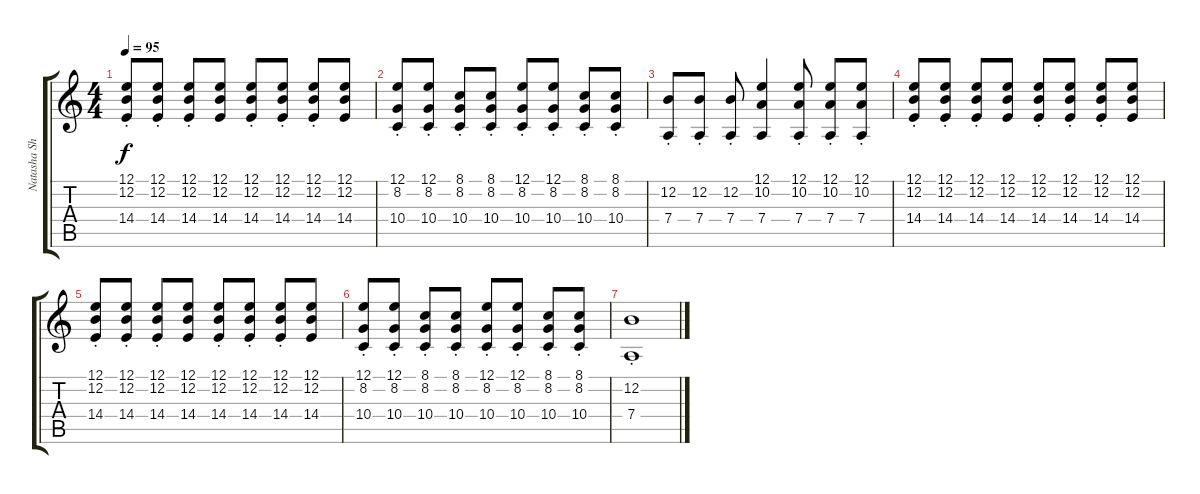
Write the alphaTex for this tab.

\track ("Natasha Shneider" "Natasha Sh") {instrument electricgrandpiano}
\staff {score tabs}
\tuning (E4 B3 G3 D3 A2 E2) {hide}
\ts (4 4)
\tempo 95
\clef g2
\ks c
(12.1{st} 12.2{st} 14.4{st}).8{dy f} (12.1{st} 12.2{st} 14.4{st}).8 (12.1{st} 12.2{st} 14.4{st}).8 (12.1 12.2 14.4).8 (12.1{st} 12.2{st} 14.4{st}).8 (12.1{st} 12.2{st} 14.4{st}).8 (12.1{st} 12.2{st} 14.4{st}).8 (12.1 12.2 14.4).8 |
(12.1{st} 8.2 10.4).8 (12.1{st} 8.2 10.4).8 (8.1{st} 8.2 10.4).8 (8.1{st} 8.2 10.4).8 (12.1{st} 8.2 10.4).8 (12.1{st} 8.2 10.4).8 (8.1{st} 8.2 10.4).8 (8.1{st} 8.2 10.4).8 |
(12.2 7.4{st}).8 (12.2 7.4{st}).8 (12.2 7.4{st}).8 (12.1 10.2 7.4).4 (12.1{st} 10.2 7.4{st}).8 (12.1{st} 10.2 7.4{st}).8 (12.1{st} 10.2 7.4{st}).8 |
(12.1{st} 12.2{st} 14.4{st}).8 (12.1{st} 12.2{st} 14.4{st}).8 (12.1{st} 12.2{st} 14.4{st}).8 (12.1 12.2 14.4).8 (12.1{st} 12.2{st} 14.4{st}).8 (12.1{st} 12.2{st} 14.4{st}).8 (12.1{st} 12.2{st} 14.4{st}).8 (12.1 12.2 14.4).8 |
(12.1{st} 12.2{st} 14.4{st}).8 (12.1{st} 12.2{st} 14.4{st}).8 (12.1{st} 12.2{st} 14.4{st}).8 (12.1 12.2 14.4).8 (12.1{st} 12.2{st} 14.4{st}).8 (12.1{st} 12.2{st} 14.4{st}).8 (12.1{st} 12.2{st} 14.4{st}).8 (12.1 12.2 14.4).8 |
(12.1{st} 8.2 10.4).8 (12.1{st} 8.2 10.4).8 (8.1{st} 8.2 10.4).8 (8.1{st} 8.2 10.4).8 (12.1{st} 8.2 10.4).8 (12.1{st} 8.2 10.4).8 (8.1{st} 8.2 10.4).8 (8.1{st} 8.2 10.4).8 |
(12.2{st} 7.4).1
